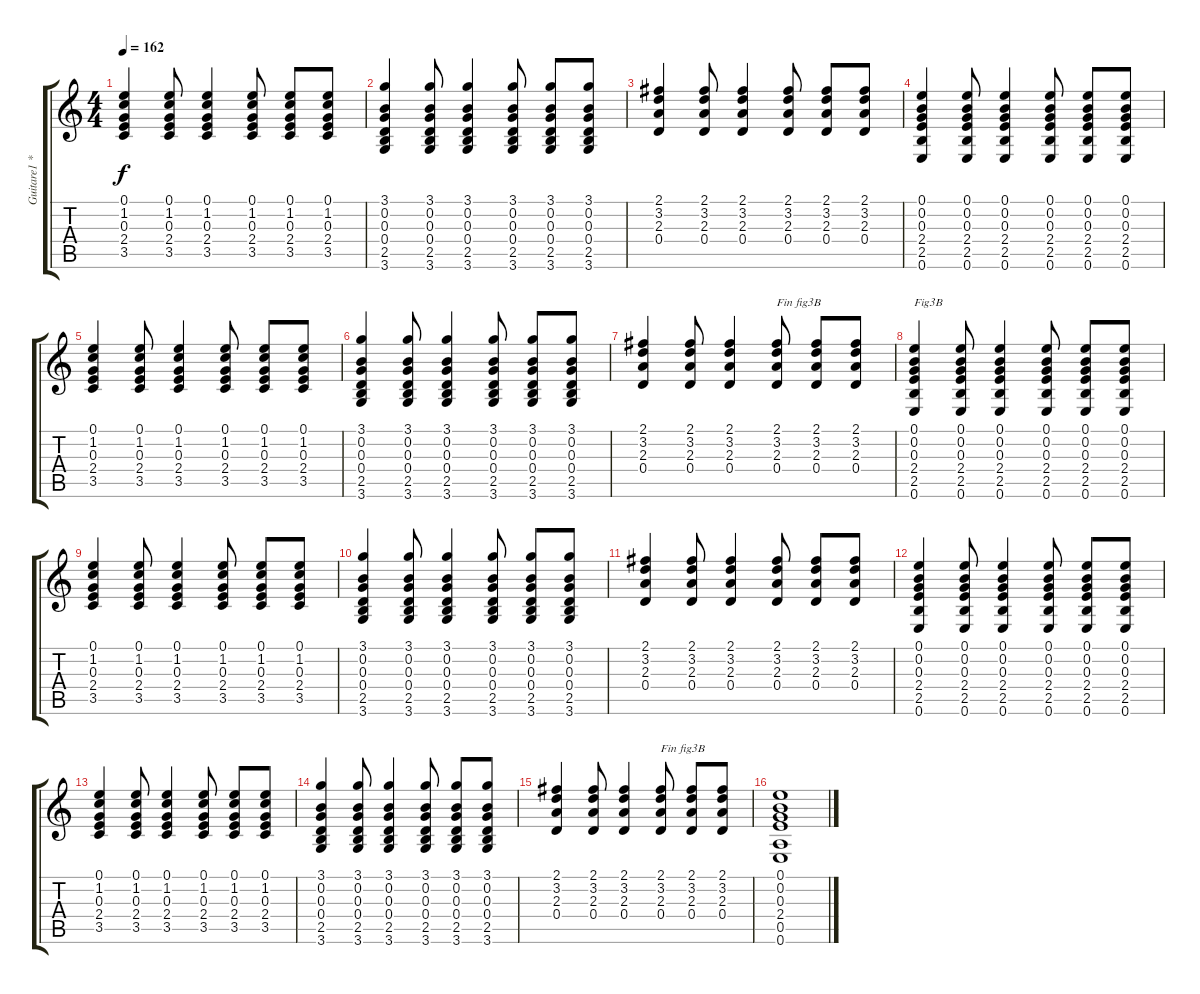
\track ("Guitare1 *" "Guitare1 *") {instrument acousticguitarsteel}
\staff {score tabs}
\tuning (E4 B3 G3 D3 A2 E2) {hide}
\ts (4 4)
\tempo 162
\clef g2
\ks c
(0.1 1.2 0.3 2.4 3.5).4{dy f} (0.1 1.2 0.3 2.4 3.5).8 (0.1 1.2 0.3 2.4 3.5).4 (0.1 1.2 0.3 2.4 3.5).8 (0.1 1.2 0.3 2.4 3.5).8 (0.1 1.2 0.3 2.4 3.5).8 |
(3.1 0.2 0.3 0.4 2.5 3.6).4 (3.1 0.2 0.3 0.4 2.5 3.6).8 (3.1 0.2 0.3 0.4 2.5 3.6).4 (3.1 0.2 0.3 0.4 2.5 3.6).8 (3.1 0.2 0.3 0.4 2.5 3.6).8 (3.1 0.2 0.3 0.4 2.5 3.6).8 |
(2.1 3.2 2.3 0.4).4 (2.1 3.2 2.3 0.4).8 (2.1 3.2 2.3 0.4).4 (2.1 3.2 2.3 0.4).8 (2.1 3.2 2.3 0.4).8 (2.1 3.2 2.3 0.4).8 |
(0.1 0.2 0.3 2.4 2.5 0.6).4 (0.1 0.2 0.3 2.4 2.5 0.6).8 (0.1 0.2 0.3 2.4 2.5 0.6).4 (0.1 0.2 0.3 2.4 2.5 0.6).8 (0.1 0.2 0.3 2.4 2.5 0.6).8 (0.1 0.2 0.3 2.4 2.5 0.6).8 |
(0.1 1.2 0.3 2.4 3.5).4 (0.1 1.2 0.3 2.4 3.5).8 (0.1 1.2 0.3 2.4 3.5).4 (0.1 1.2 0.3 2.4 3.5).8 (0.1 1.2 0.3 2.4 3.5).8 (0.1 1.2 0.3 2.4 3.5).8 |
(3.1 0.2 0.3 0.4 2.5 3.6).4 (3.1 0.2 0.3 0.4 2.5 3.6).8 (3.1 0.2 0.3 0.4 2.5 3.6).4 (3.1 0.2 0.3 0.4 2.5 3.6).8 (3.1 0.2 0.3 0.4 2.5 3.6).8 (3.1 0.2 0.3 0.4 2.5 3.6).8 |
(2.1 3.2 2.3 0.4).4 (2.1 3.2 2.3 0.4).8 (2.1 3.2 2.3 0.4).4 (2.1 3.2 2.3 0.4).8{txt "Fin fig3B"} (2.1 3.2 2.3 0.4).8 (2.1 3.2 2.3 0.4).8 |
(0.1 0.2 0.3 2.4 2.5 0.6).4{txt "Fig3B"} (0.1 0.2 0.3 2.4 2.5 0.6).8 (0.1 0.2 0.3 2.4 2.5 0.6).4 (0.1 0.2 0.3 2.4 2.5 0.6).8 (0.1 0.2 0.3 2.4 2.5 0.6).8 (0.1 0.2 0.3 2.4 2.5 0.6).8 |
(0.1 1.2 0.3 2.4 3.5).4 (0.1 1.2 0.3 2.4 3.5).8 (0.1 1.2 0.3 2.4 3.5).4 (0.1 1.2 0.3 2.4 3.5).8 (0.1 1.2 0.3 2.4 3.5).8 (0.1 1.2 0.3 2.4 3.5).8 |
(3.1 0.2 0.3 0.4 2.5 3.6).4 (3.1 0.2 0.3 0.4 2.5 3.6).8 (3.1 0.2 0.3 0.4 2.5 3.6).4 (3.1 0.2 0.3 0.4 2.5 3.6).8 (3.1 0.2 0.3 0.4 2.5 3.6).8 (3.1 0.2 0.3 0.4 2.5 3.6).8 |
(2.1 3.2 2.3 0.4).4 (2.1 3.2 2.3 0.4).8 (2.1 3.2 2.3 0.4).4 (2.1 3.2 2.3 0.4).8 (2.1 3.2 2.3 0.4).8 (2.1 3.2 2.3 0.4).8 |
(0.1 0.2 0.3 2.4 2.5 0.6).4 (0.1 0.2 0.3 2.4 2.5 0.6).8 (0.1 0.2 0.3 2.4 2.5 0.6).4 (0.1 0.2 0.3 2.4 2.5 0.6).8 (0.1 0.2 0.3 2.4 2.5 0.6).8 (0.1 0.2 0.3 2.4 2.5 0.6).8 |
(0.1 1.2 0.3 2.4 3.5).4 (0.1 1.2 0.3 2.4 3.5).8 (0.1 1.2 0.3 2.4 3.5).4 (0.1 1.2 0.3 2.4 3.5).8 (0.1 1.2 0.3 2.4 3.5).8 (0.1 1.2 0.3 2.4 3.5).8 |
(3.1 0.2 0.3 0.4 2.5 3.6).4 (3.1 0.2 0.3 0.4 2.5 3.6).8 (3.1 0.2 0.3 0.4 2.5 3.6).4 (3.1 0.2 0.3 0.4 2.5 3.6).8 (3.1 0.2 0.3 0.4 2.5 3.6).8 (3.1 0.2 0.3 0.4 2.5 3.6).8 |
(2.1 3.2 2.3 0.4).4 (2.1 3.2 2.3 0.4).8 (2.1 3.2 2.3 0.4).4 (2.1 3.2 2.3 0.4).8{txt "Fin fig3B"} (2.1 3.2 2.3 0.4).8 (2.1 3.2 2.3 0.4).8 |
(0.1 0.2 0.3 2.4 0.5 0.6).1
